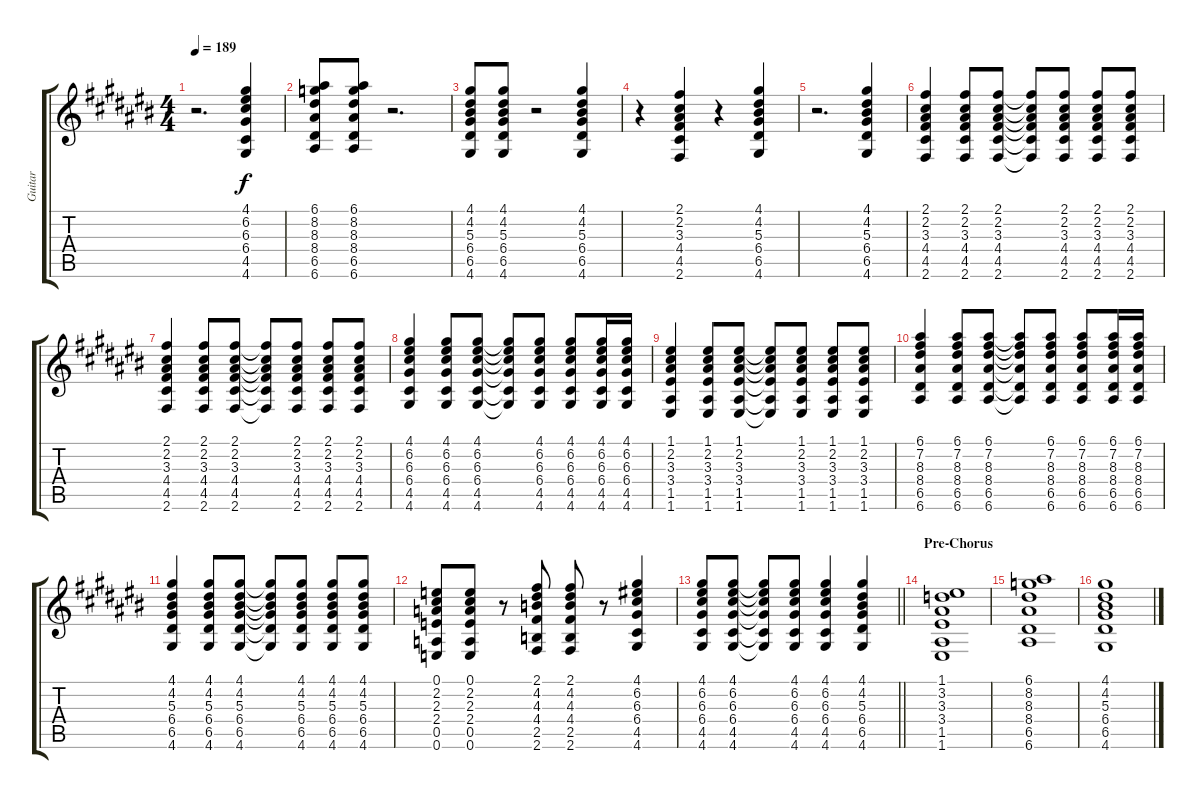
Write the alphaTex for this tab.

\track ("Guitar" "Guitar") {instrument distortionguitar}
\staff {score tabs}
\tuning (E4 B3 G3 D3 A2 E2) {hide}
\ts (4 4)
\tempo 189
\clef g2
\ks a#minor
r.2{d dy f} (4.1 6.2 6.3 6.4 4.5 4.6).4 |
\ks c#
(6.1 8.2 8.3 8.4 6.5 6.6).8 (6.1 8.2 8.3 8.4 6.5 6.6).8 r.2{d} |
\ks a#minor
(4.1 4.2 5.3 6.4 6.5 4.6).8 (4.1 4.2 5.3 6.4 6.5 4.6).8 r.2 (4.1 4.2 5.3 6.4 6.5 4.6).4 |
r.4 (2.1 2.2 3.3 4.4 4.5 2.6).4 r.4 (4.1 4.2 5.3 6.4 6.5 4.6).4 |
r.2{d} (4.1 4.2 5.3 6.4 6.5 4.6).4 |
\ks c#
(2.1 2.2 3.3 4.4 4.5 2.6).4 (2.1 2.2 3.3 4.4 4.5 2.6).8 (2.1 2.2 3.3 4.4 4.5 2.6).8 (2.1{t} 2.2{t} 3.3{t} 4.4{t} 4.5{t} 2.6{t}).8 (2.1 2.2 3.3 4.4 4.5 2.6).8 (2.1 2.2 3.3 4.4 4.5 2.6).8 (2.1 2.2 3.3 4.4 4.5 2.6).8 |
\ks a#minor
(2.1 2.2 3.3 4.4 4.5 2.6).4 (2.1 2.2 3.3 4.4 4.5 2.6).8 (2.1 2.2 3.3 4.4 4.5 2.6).8 (2.1{t} 2.2{t} 3.3{t} 4.4{t} 4.5{t} 2.6{t}).8 (2.1 2.2 3.3 4.4 4.5 2.6).8 (2.1 2.2 3.3 4.4 4.5 2.6).8 (2.1 2.2 3.3 4.4 4.5 2.6).8 |
(4.1 6.2 6.3 6.4 4.5 4.6).4 (4.1 6.2 6.3 6.4 4.5 4.6).8 (4.1 6.2 6.3 6.4 4.5 4.6).8 (4.1{t} 6.2{t} 6.3{t} 6.4{t} 4.5{t} 4.6{t}).8 (4.1 6.2 6.3 6.4 4.5 4.6).8 (4.1 6.2 6.3 6.4 4.5 4.6).8 (4.1 6.2 6.3 6.4 4.5 4.6).16 (4.1 6.2 6.3 6.4 4.5 4.6).16 |
(1.1 2.2 3.3 3.4 1.5 1.6).4 (1.1 2.2 3.3 3.4 1.5 1.6).8 (1.1 2.2 3.3 3.4 1.5 1.6).8 (1.1{t} 2.2{t} 3.3{t} 3.4{t} 1.5{t} 1.6{t}).8 (1.1 2.2 3.3 3.4 1.5 1.6).8 (1.1 2.2 3.3 3.4 1.5 1.6).8 (1.1 2.2 3.3 3.4 1.5 1.6).8 |
\ks c#
(6.1 7.2 8.3 8.4 6.5 6.6).4 (6.1 7.2 8.3 8.4 6.5 6.6).8 (6.1 7.2 8.3 8.4 6.5 6.6).8 (6.1{t} 7.2{t} 8.3{t} 8.4{t} 6.5{t} 6.6{t}).8 (6.1 7.2 8.3 8.4 6.5 6.6).8 (6.1 7.2 8.3 8.4 6.5 6.6).8 (6.1 7.2 8.3 8.4 6.5 6.6).16 (6.1 7.2 8.3 8.4 6.5 6.6).16 |
\ks a#minor
(4.1 4.2 5.3 6.4 6.5 4.6).4 (4.1 4.2 5.3 6.4 6.5 4.6).8 (4.1 4.2 5.3 6.4 6.5 4.6).8 (4.1{t} 4.2{t} 5.3{t} 6.4{t} 6.5{t} 4.6{t}).8 (4.1 4.2 5.3 6.4 6.5 4.6).8 (4.1 4.2 5.3 6.4 6.5 4.6).8 (4.1 4.2 5.3 6.4 6.5 4.6).8 |
(0.1 2.2 2.3 2.4 0.5 0.6).8 (0.1 2.2 2.3 2.4 0.5 0.6).8 r.8 (2.1 4.2 4.3 4.4 2.5 2.6).8 (2.1 4.2 4.3 4.4 2.5 2.6).8 r.8 (4.1 6.2 6.3 6.4 4.5 4.6).4 |
\barLineRight lightlight
(4.1 6.2 6.3 6.4 4.5 4.6).8 (4.1 6.2 6.3 6.4 4.5 4.6).8 (4.1{t} 6.2{t} 6.3{t} 6.4{t} 4.5{t} 4.6{t}).8 (4.1 6.2 6.3 6.4 4.5 4.6).8 (4.1 6.2 6.3 6.4 4.5 4.6).4 (4.1 4.2 5.3 6.4 6.5 4.6).4 |
\section ("" "Pre-Chorus")
\ks c#
(1.1 3.2 3.3 3.4 1.5 1.6).1 |
\ks a#minor
(6.1 8.2 8.3 8.4 6.5 6.6).1 |
(4.1 4.2 5.3 6.4 6.5 4.6).1
